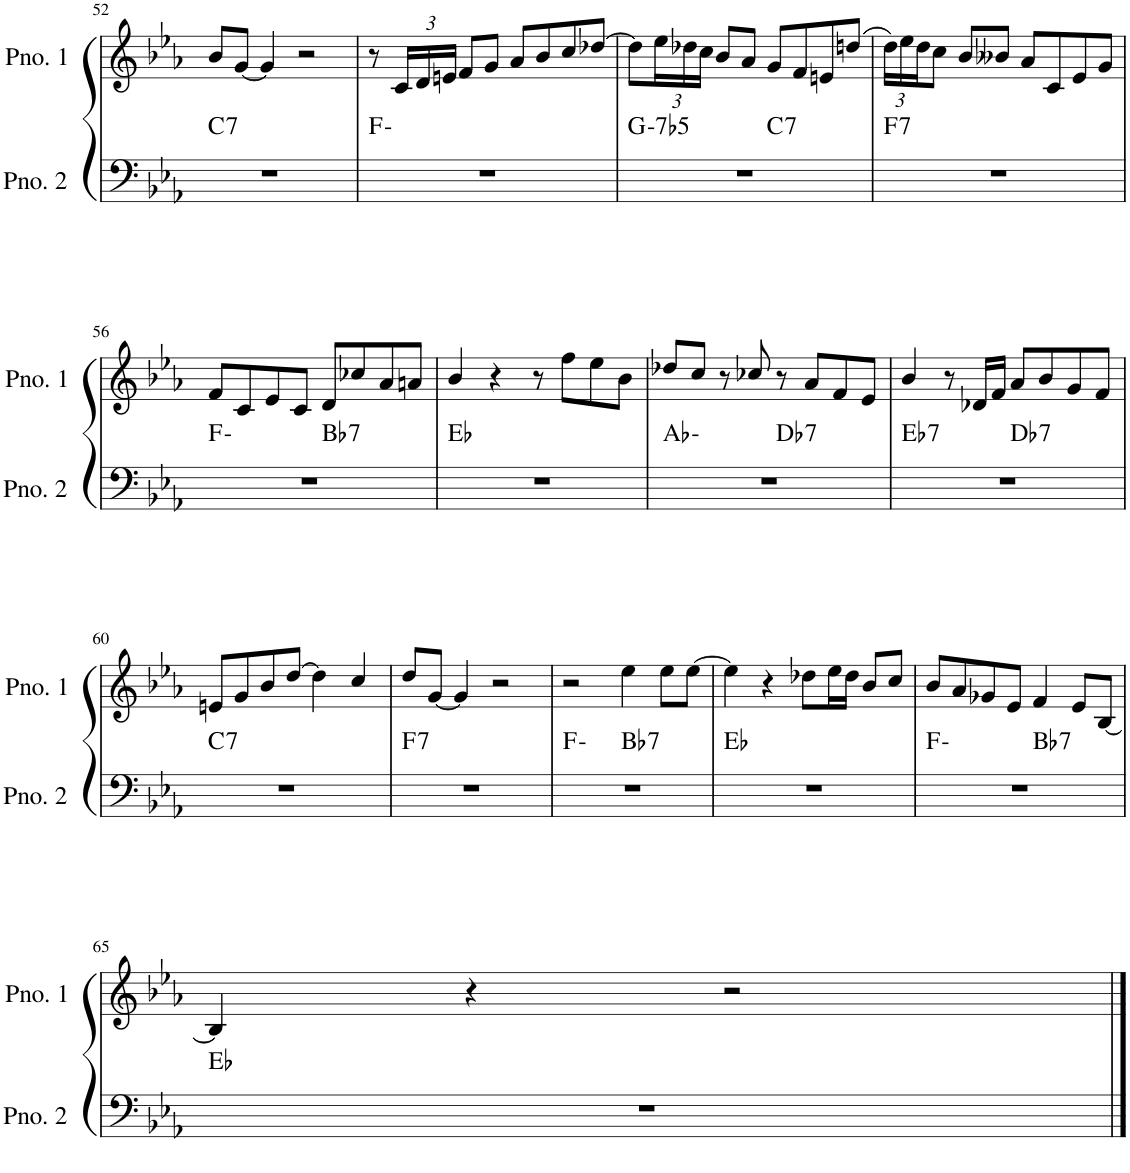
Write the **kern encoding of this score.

**kern	**harte	**kern
*part2	*part2	*part1
*staff2	*	*staff1
*I"ピアノ 2	*	*I"ピアノ 1
!!LO:PB:g=z
*clefF4	*	*clefG2
*k[b-e-a-]	*	*k[b-e-a-]
*M4/4	*	*M4/4
=52	=52	=52
!	!LO:H:kt=7	!
1r	C:7	8b-/L
.	.	[8g/J
.	.	4g/]
.	.	2r
=53	=53	=53
1r	F:min	8r
*	*	*Xbrackettup
.	.	24c/LL
.	.	24d/
.	.	24en/JJ
.	.	8f/L
.	.	8g/J
.	.	8a-/L
.	.	8b-/
.	.	8cc/
.	.	[8dd-X/J
=54	=54	=54
!	!LO:H:kt=-7b5	!
*^	*	*
1r	2ryy	G:hdim7	8dd-\L]
.	.	.	24ee-\L
.	.	.	24dd-X\
.	.	.	24cc\JJ
.	.	.	8b-/L
.	.	.	8a-/J
!	!	!LO:H:kt=7	!
.	2ryy	C:7	8g/L
.	.	.	8f/
.	.	.	8en/
.	.	.	(8ddn/J
=55	=55	=55	=55
!	!	!LO:H:kt=7	!
*v	*v	*	*
1r	F:7	24dd\LL)
.	.	24ee-\
.	.	24dd\J
.	.	8cc\J
.	.	8b-/L
.	.	8b--X/J
.	.	8a-/L
.	.	8c/
.	.	8e-/
.	.	8g/J
!!LO:LB:g=z
=56	=56	=56
*^	*	*
1r	2ryy	F:min	8f/L
.	.	.	8c/
.	.	.	8e-/
.	.	.	8c/J
!	!	!LO:H:kt=7	!
.	2ryy	Bb:7	8d/L
.	.	.	8cc-X/
.	.	.	8a-/
.	.	.	8an/J
*v	*v	*	*
=57	=57	=57
1r	Eb:maj	4b-/
.	.	4r
.	.	8r
.	.	8ff\L
.	.	8ee-\
.	.	8b-\J
=58	=58	=58
*^	*	*
1r	2ryy	Ab:min	8dd-X/L
.	.	.	8cc/J
.	.	.	8r
.	.	.	8cc-X/
!	!	!LO:H:kt=7	!
.	2ryy	Db:7	8r
.	.	.	8a-/L
.	.	.	8f/
.	.	.	8e-/J
=59	=59	=59	=59
!	!	!LO:H:kt=7	!
1r	2ryy	Eb:7	4b-/
.	.	.	8r
.	.	.	16d-X/LL
.	.	.	16f/JJ
!	!	!LO:H:kt=7	!
.	2ryy	Db:7	8a-/L
.	.	.	8b-/
.	.	.	8g/
.	.	.	8f/J
!!LO:LB:g=z
=60	=60	=60	=60
!	!	!LO:H:kt=7	!
*v	*v	*	*
1r	C:7	8en/L
.	.	8g/
.	.	8b-/
.	.	[8dd/J
.	.	4dd\]
.	.	4cc/
=61	=61	=61
!	!LO:H:kt=7	!
1r	F:7	8dd/L
.	.	[8g/J
.	.	4g/]
.	.	2r
=62	=62	=62
*^	*	*
1r	2ryy	F:min	2r
!	!	!LO:H:kt=7	!
.	2ryy	Bb:7	4ee-\
.	.	.	8ee-\L
.	.	.	[8ee-\J
*v	*v	*	*
=63	=63	=63
1r	Eb:maj	4ee-\]
.	.	4r
.	.	8dd-X\L
.	.	16ee-\L
.	.	16dd-\JJ
.	.	8b-/L
.	.	8cc/J
=64	=64	=64
*^	*	*
1r	2ryy	F:min	8b-/L
.	.	.	8a-/
.	.	.	8g-X/
.	.	.	8e-/J
!	!	!LO:H:kt=7	!
.	2ryy	Bb:7	4f/
.	.	.	8e-/L
.	.	.	[8B-/J
*v	*v	*	*
!!LO:LB:g=z
=65	=65	=65
1r	Eb:maj	4B-/]
.	.	4r
.	.	2r
==	==	==
*-	*-	*-
